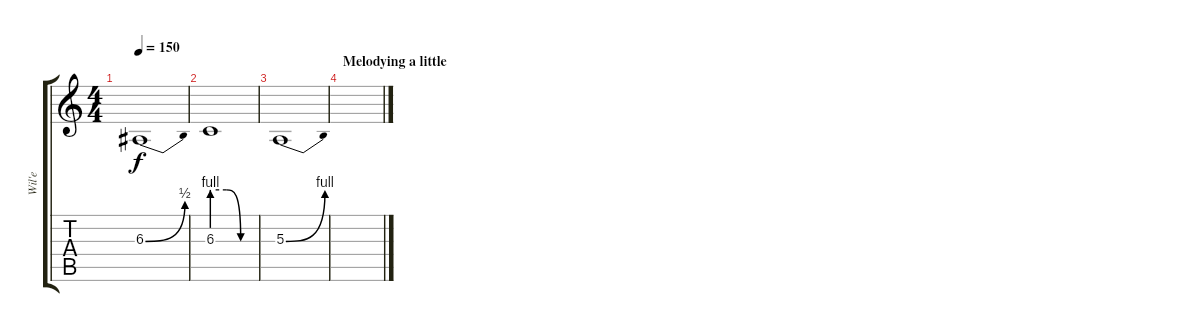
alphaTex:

\track ("Wil'e" "Wil'e") {instrument stringensemble1}
\staff {score tabs}
\tuning (Db4 Ab3 E3 B2 Gb2 Db2) {hide}
\ts (4 4)
\tempo 150
\clef g2
\ks c
6.3{be (bend 0 0 60 2)}.1{dy f} |
6.3{be (custom 0 4 20 4 40 0 60 0)}.1 |
5.3{be (bend 0 0 60 4)}.1 |
\section ("" "Melodying a little")
